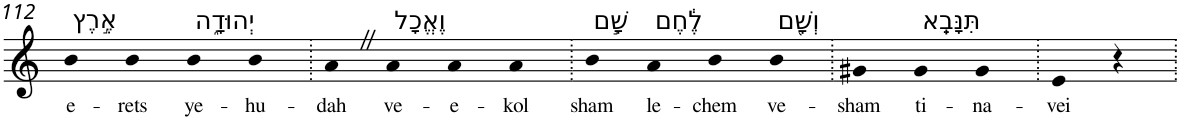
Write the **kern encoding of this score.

**kern	**text
*part1	*part1
*staff1	*staff1
*I"Piano	*
*I'Pno	*
!!LO:PB:g=z
*clefG2	*
*k[]	*
=112	=112
!LO:TX:a:t=אֶ֣רֶץ	!
!	!LO:LY:b
4b	e-
!	!LO:LY:b
4b	-rets
!LO:TX:a:t=יְהוּדָ֑ה	!
!	!LO:LY:b
4b	ye-
!	!LO:LY:b
4b	-hu-
=113.	=113.
!	!LO:LY:b
4aZ	-dah
!LO:TX:a:t=וֶאֱכָל	!
!	!LO:LY:b
4a	ve-
!	!LO:LY:b
4a	-e-
!	!LO:LY:b
4a	-kol
=114.	=114.
!LO:TX:a:t=שָׁ֣ם	!
!	!LO:LY:b
4b	sham
!LO:TX:a:t=לֶ֔חֶם	!
!	!LO:LY:b
4a	le-
!	!LO:LY:b
4b	-chem
!LO:TX:a:t=וְשָׁ֖ם	!
!	!LO:LY:b
4b	ve-
=115.	=115.
!	!LO:LY:b
4g#X	-sham
!LO:TX:a:t=תִּנָּבֵֽא	!
!	!LO:LY:b
4g#	ti-
!	!LO:LY:b
4g#	-na-
=116.	=116.
!	!LO:LY:b
4e	-vei
4r	.
=.	=.
*-	*-
